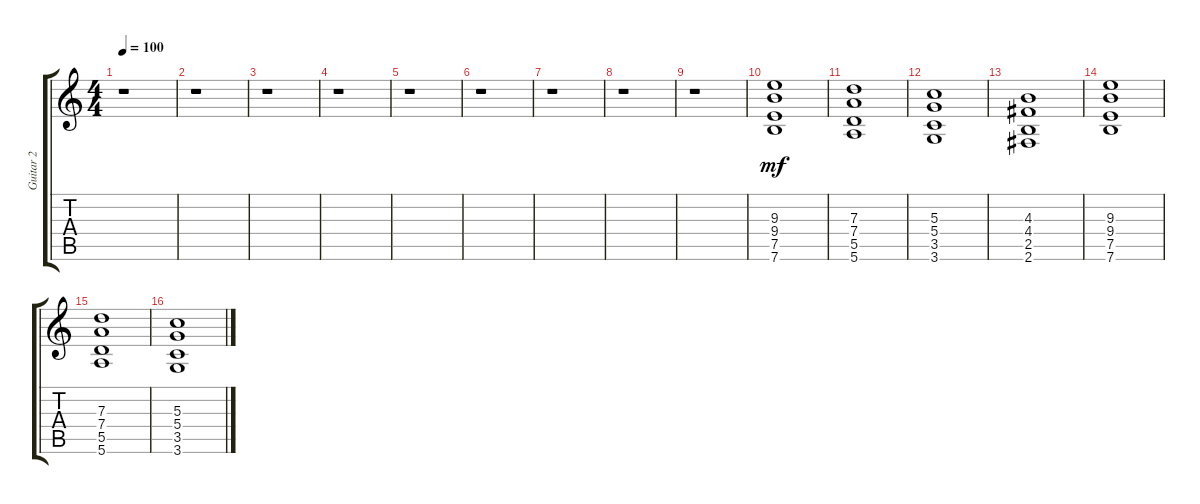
\track ("Guitar 2" "Guitar 2") {instrument distortionguitar}
\staff {score tabs}
\tuning (E4 B3 G3 D3 A2 E2) {hide}
\ts (4 4)
\tempo 100
\clef g2
\ks c
r.1{dy mf} |
r.1 |
r.1 |
r.1 |
r.1 |
r.1 |
r.1 |
r.1 |
r.1 |
(9.3 9.4 7.5 7.6).1 |
(7.3 7.4 5.5 5.6).1 |
(5.3 5.4 3.5 3.6).1 |
(4.3 4.4 2.5 2.6).1 |
(9.3 9.4 7.5 7.6).1 |
(7.3 7.4 5.5 5.6).1 |
(5.3 5.4 3.5 3.6).1
